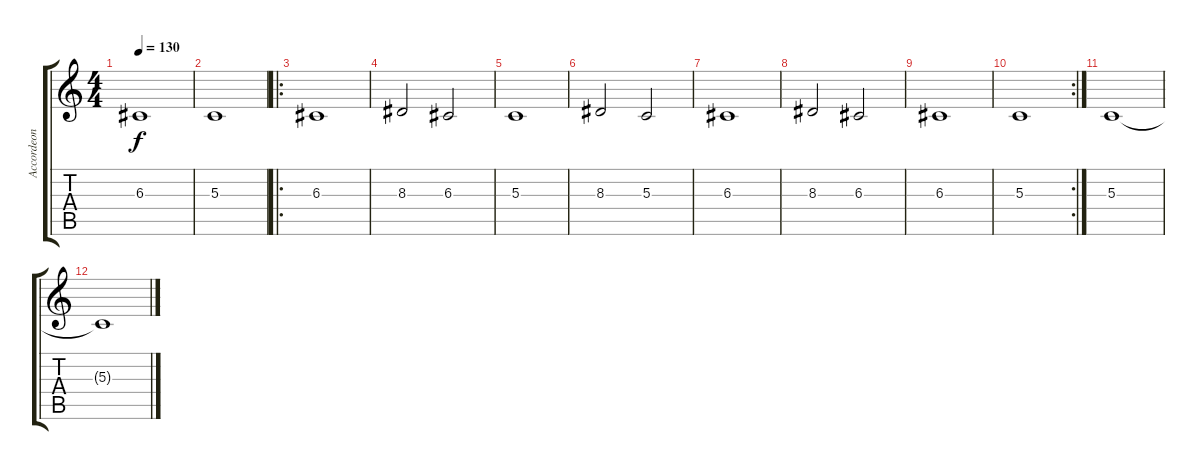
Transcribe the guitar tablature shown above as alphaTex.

\track ("Accordeon" "Accordeon") {instrument accordion}
\staff {score tabs}
\tuning (E4 B3 G3 D3 A2 E2) {hide}
\ts (4 4)
\tempo 130
\clef g2
\ks c
6.3.1{dy f} |
5.3.1 |
\ro
6.3.1 |
8.3.2 6.3.2 |
5.3.1 |
8.3.2 5.3.2 |
6.3.1 |
8.3.2 6.3.2 |
6.3.1 |
\rc 2
5.3.1 |
5.3.1 |
5.3{t}.1
